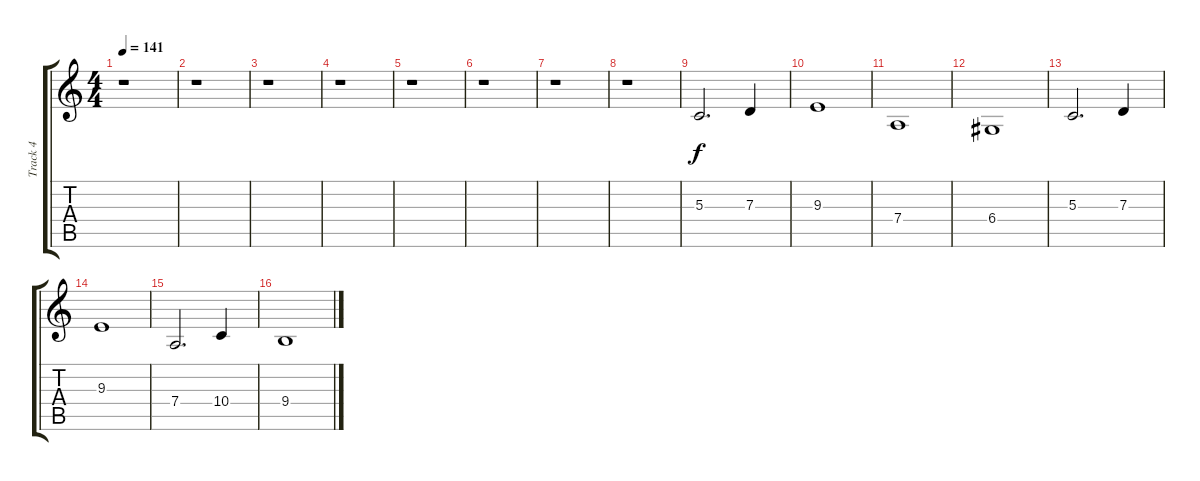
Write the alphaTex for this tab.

\track ("Track 4" "Track 4") {instrument synthstrings1}
\staff {score tabs}
\tuning (E4 B3 G3 D3 A2 D2) {hide}
\ts (4 4)
\tempo 141
\clef g2
\ks c
r.1{dy f} |
r.1 |
r.1 |
r.1 |
r.1 |
r.1 |
r.1 |
r.1 |
5.3.2{d} 7.3.4 |
9.3.1 |
7.4.1 |
6.4.1 |
5.3.2{d} 7.3.4 |
9.3.1 |
7.4.2{d} 10.4.4 |
9.4.1
